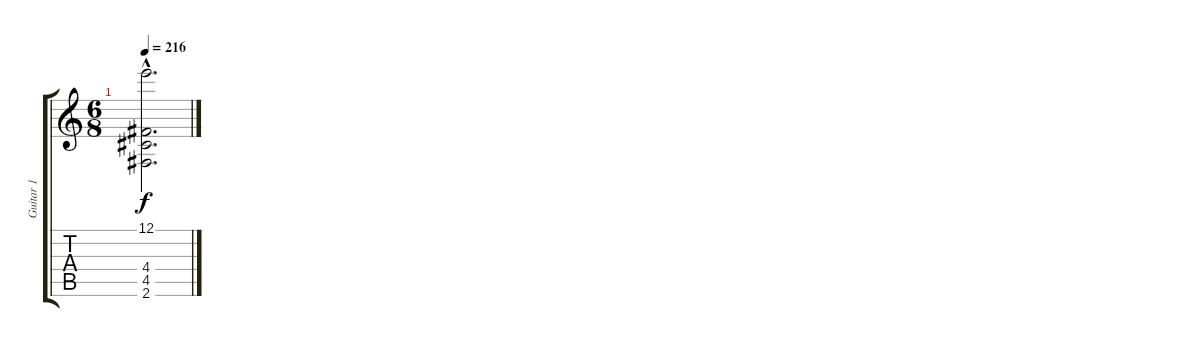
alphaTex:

\track ("Guitar 1" "Guitar 1") {instrument overdrivenguitar}
\staff {score tabs}
\tuning (E4 B3 G3 D3 A2 E2) {hide}
\ts (6 8)
\tempo 216
\clef g2
\ks c
(12.1{hac} 4.4{hac} 4.5{hac} 2.6{hac}).2{d dy f}
